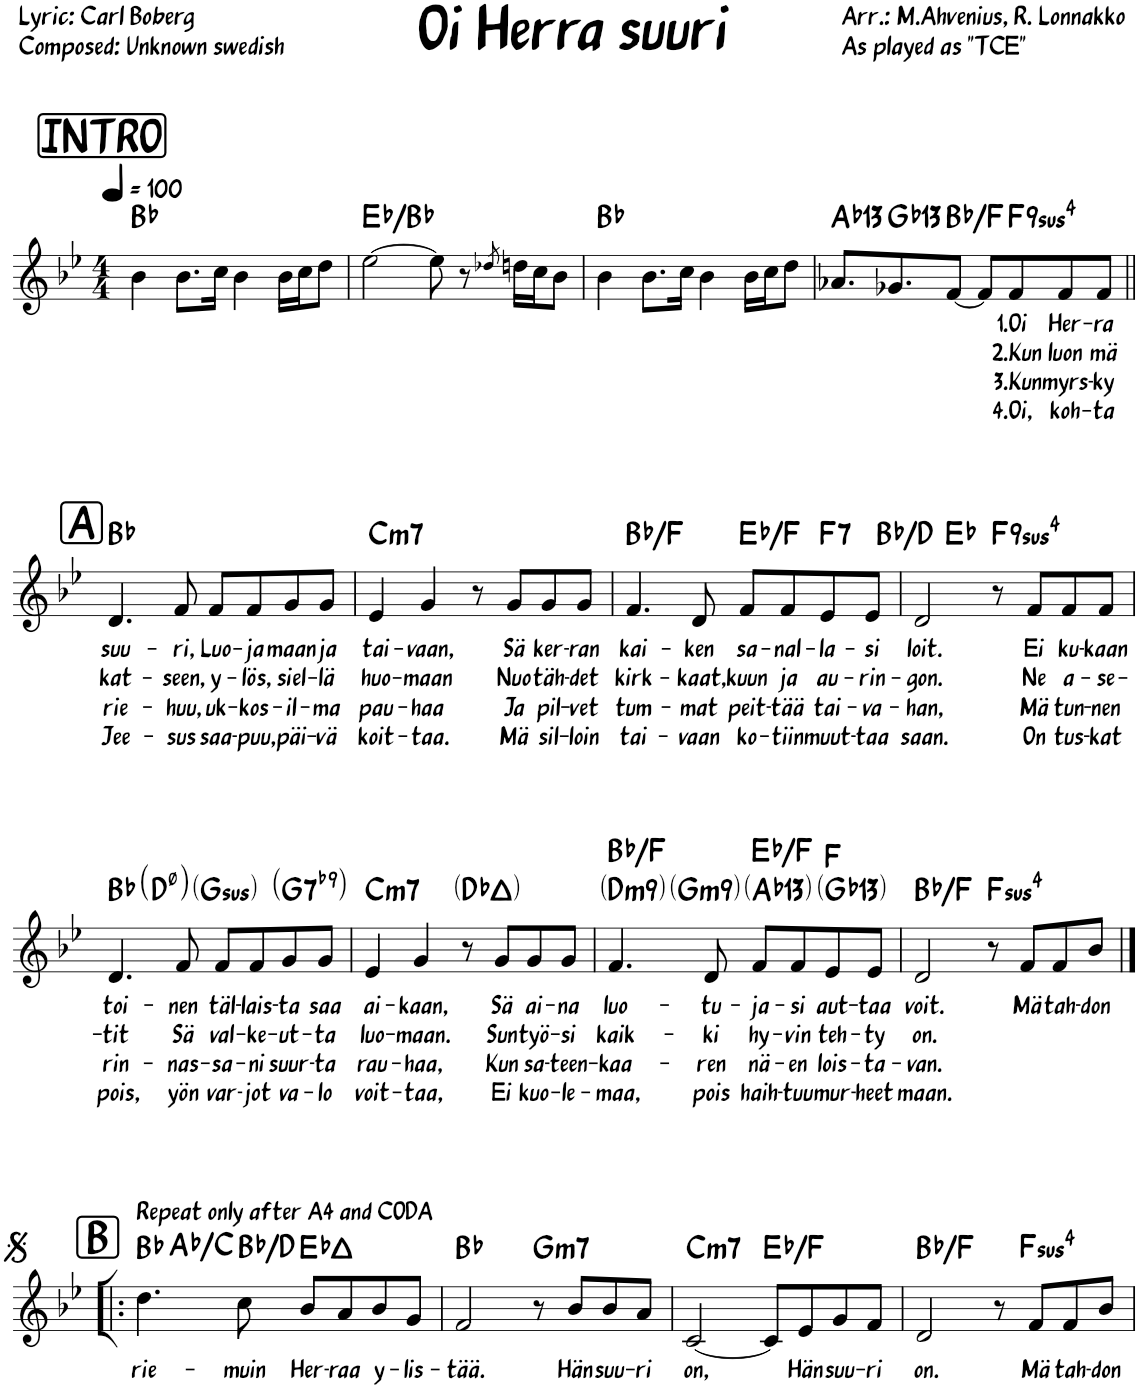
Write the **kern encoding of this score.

**kern	**text	**text	**text	**text	**harte
*part1	*part1	*part1	*part1	*part1	*part1
*staff1	*staff1	*staff1	*staff1	*staff1	*
*I"Piano	*	*	*	*	*
*I'Pno.	*	*	*	*	*
*clefG2	*	*	*	*	*
*k[b-e-]	*	*	*	*	*
*M4/4	*	*	*	*	*
*MM100	*	*	*	*	*
!!LO:REH:place=s1:a:rj:fs=20:t=INTRO
=1	=1	=1	=1	=1	=1
4b-\	.	.	.	.	Bb:maj
8.b-\L	.	.	.	.	.
16cc\Jk	.	.	.	.	.
4b-\	.	.	.	.	.
16b-\LL	.	.	.	.	.
16cc\J	.	.	.	.	.
8dd\J	.	.	.	.	.
=2	=2	=2	=2	=2	=2
[2ee-\	.	.	.	.	Eb:maj/5
8ee-\]	.	.	.	.	.
8r	.	.	.	.	.
8qdd-X/	.	.	.	.	.
16ddn\LL	.	.	.	.	.
16cc\J	.	.	.	.	.
8b-\J	.	.	.	.	.
=3	=3	=3	=3	=3	=3
4b-\	.	.	.	.	Bb:maj
8.b-\L	.	.	.	.	.
16cc\Jk	.	.	.	.	.
4b-\	.	.	.	.	.
16b-\LL	.	.	.	.	.
16cc\J	.	.	.	.	.
8dd\J	.	.	.	.	.
=4	=4	=4	=4	=4	=4
!	!	!	!	!	!LO:H:kt=13
8.a-X/L	.	.	.	.	Ab:9(11,13)
!	!	!	!	!	!LO:H:kt=13
8.g-X/	.	.	.	.	Gb:9(11,13)
[8f/J	.	.	.	.	Bb:maj/5
8f/L]	.	.	.	.	.
!	!LO:LY:b	!LO:LY:b	!LO:LY:b	!LO:LY:b	!LO:H:kt=94
8f/	1.Oi	2.Kun	3.Kun	4.Oi,	F:sus4(7,9)
!	!LO:LY:b	!LO:LY:b	!LO:LY:b	!LO:LY:b	!
8f/	Her-	luon	myrs-	koh-	.
!	!LO:LY:b	!LO:LY:b	!LO:LY:b	!LO:LY:b	!
8f/J	-ra	mä	-ky	-ta	.
!!LO:LB:g=z
!!LO:REH:place=s1:a:rj:fs=20:t=A
=1||	=1||	=1||	=1||	=1||	=1||
!	!LO:LY:b	!LO:LY:b	!LO:LY:b	!LO:LY:b	!
4.d/	suu-	kat-	rie-	Jee-	Bb:maj
!	!LO:LY:b	!LO:LY:b	!LO:LY:b	!LO:LY:b	!
8f/	-ri,	-seen,	-huu,	-sus	.
!	!LO:LY:b	!LO:LY:b	!LO:LY:b	!LO:LY:b	!
8f/L	Luo-	y-	uk-	saa-	.
!	!LO:LY:b	!LO:LY:b	!LO:LY:b	!LO:LY:b	!
8f/	-ja	-lös,	-kos-	-puu,	.
!	!LO:LY:b	!LO:LY:b	!LO:LY:b	!LO:LY:b	!
8g/	maan	siel-	-il-	päi-	.
!	!LO:LY:b	!LO:LY:b	!LO:LY:b	!LO:LY:b	!
8g/J	ja	-lä	-ma	-vä	.
=2	=2	=2	=2	=2	=2
!	!LO:LY:b	!LO:LY:b	!LO:LY:b	!LO:LY:b	!LO:H:kt=m7
4e-/	tai-	huo-	pau-	koit-	C:min7
!	!LO:LY:b	!LO:LY:b	!LO:LY:b	!LO:LY:b	!
4g/	-vaan,	-maan	-haa	-taa.	.
8r	.	.	.	.	.
!	!LO:LY:b	!LO:LY:b	!LO:LY:b	!LO:LY:b	!
8g/L	Sä	Nuo	Ja	Mä	.
!	!LO:LY:b	!LO:LY:b	!LO:LY:b	!LO:LY:b	!
8g/	ker-	täh-	pil-	sil-	.
!	!LO:LY:b	!LO:LY:b	!LO:LY:b	!LO:LY:b	!
8g/J	-ran	-det	-vet	-loin	.
=3	=3	=3	=3	=3	=3
!	!LO:LY:b	!LO:LY:b	!LO:LY:b	!LO:LY:b	!
4.f/	kai-	kirk-	tum-	tai-	Bb:maj/5
!	!LO:LY:b	!LO:LY:b	!LO:LY:b	!LO:LY:b	!
8d/	-ken	-kaat,	-mat	-vaan	.
!	!LO:LY:b	!LO:LY:b	!LO:LY:b	!LO:LY:b	!
8f/L	sa-	kuun	peit-	ko-	Eb:maj/2
!	!LO:LY:b	!LO:LY:b	!LO:LY:b	!LO:LY:b	!
8f/	-nal-	ja	-tää	-tiin	.
!	!LO:LY:b	!LO:LY:b	!LO:LY:b	!LO:LY:b	!LO:H:kt=7
8e-/	-la-	au-	tai-	muut-	F:7
!	!LO:LY:b	!LO:LY:b	!LO:LY:b	!LO:LY:b	!
8e-/J	-si	-rin-	-va-	-taa	.
=4	=4	=4	=4	=4	=4
!	!LO:LY:b	!LO:LY:b	!LO:LY:b	!LO:LY:b	!
*^	*	*	*	*	*
2d/	4ryy	loit.	-gon.	-han,	saan.	Bb:maj/3
.	2.ryy	.	.	.	.	Eb:maj
!	!	!	!	!	!	!LO:H:kt=94
8r	.	.	.	.	.	F:sus4(7,9)
!	!	!LO:LY:b	!LO:LY:b	!LO:LY:b	!LO:LY:b	!
8f/L	.	Ei	Ne	Mä	On	.
!	!	!LO:LY:b	!LO:LY:b	!LO:LY:b	!LO:LY:b	!
8f/	.	ku-	a-	tun-	tus-	.
!	!	!LO:LY:b	!LO:LY:b	!LO:LY:b	!LO:LY:b	!
8f/J	.	-kaan	-se-	-nen	-kat	.
!!LO:LB:g=z	!!
=5	=5	=5	=5	=5	=5	=5
!	!	!LO:LY:b	!LO:LY:b	!LO:LY:b	!LO:LY:b	!
4.d/	4ryy	toi-	-tit	rin-	pois,	Bb:maj
!	!	!	!	!	!	!LO:H:kt=ø
.	2.ryy	.	.	.	.	.
!	!	!LO:LY:b	!LO:LY:b	!LO:LY:b	!LO:LY:b	!
8f/	.	-nen	Sä	-nas-	yön	.
!	!	!LO:LY:b	!LO:LY:b	!LO:LY:b	!LO:LY:b	!LO:H:kt=sus
8f/L	.	täl-	val-	-sa-	var-	G:sus4
!	!	!LO:LY:b	!LO:LY:b	!LO:LY:b	!LO:LY:b	!
8f/	.	-lais-	-ke-	-ni	-jot	.
!	!	!LO:LY:b	!LO:LY:b	!LO:LY:b	!LO:LY:b	!LO:H:kt=7
8g/	.	-ta	-ut-	suur-	va-	G:7(b9)
!	!	!LO:LY:b	!LO:LY:b	!LO:LY:b	!LO:LY:b	!
8g/J	.	saa	-ta	-ta	-lo	.
=6	=6	=6	=6	=6	=6	=6
!	!	!LO:LY:b	!LO:LY:b	!LO:LY:b	!LO:LY:b	!LO:H:kt=m7
*v	*v	*	*	*	*	*
4e-/	ai-	luo-	rau-	voit-	C:min7
!	!LO:LY:b	!LO:LY:b	!LO:LY:b	!LO:LY:b	!
4g/	-kaan,	-maan.	-haa,	-taa,	.
8r	.	.	.	.	Db:maj
!	!LO:LY:b	!LO:LY:b	!LO:LY:b	!LO:LY:b	!
8g/L	Sä	Sun	Kun	Ei	.
!	!LO:LY:b	!LO:LY:b	!LO:LY:b	!LO:LY:b	!
8g/	ai-	työ-	sa-	kuo-	.
!	!LO:LY:b	!LO:LY:b	!LO:LY:b	!LO:LY:b	!
8g/J	-na	-si	-teen-	-le-	.
=7	=7	=7	=7	=7	=7
!	!LO:LY:b	!LO:LY:b	!LO:LY:b	!LO:LY:b	!LO:H:n=1:kt=m9
*^	*	*	*	*	*
4.f/	4ryy	luo-	kaik-	-kaa-	-maa,	D:min9 Bb:maj/5
!	!	!	!	!	!	!LO:H:kt=m9
.	2.ryy	.	.	.	.	G:min9
!	!	!LO:LY:b	!LO:LY:b	!LO:LY:b	!LO:LY:b	!
8d/	.	-tu-	-ki	-ren	pois	.
!	!	!LO:LY:b	!LO:LY:b	!LO:LY:b	!LO:LY:b	!LO:H:n=1:kt=13
8f/L	.	-ja-	hy-	nä-	haih-	Ab:9(11,13) Eb:maj/2
!	!	!LO:LY:b	!LO:LY:b	!LO:LY:b	!LO:LY:b	!
8f/	.	-si	-vin	-en	-tuu	.
!	!	!LO:LY:b	!LO:LY:b	!LO:LY:b	!LO:LY:b	!LO:H:n=1:kt=13
8e-/	.	aut-	teh-	lois-	mur-	Gb:9(11,13) F:maj
!	!	!LO:LY:b	!LO:LY:b	!LO:LY:b	!LO:LY:b	!
8e-/J	.	-taa	-ty	-ta-	-heet	.
=8	=8	=8	=8	=8	=8	=8
!	!	!LO:LY:b	!LO:LY:b	!LO:LY:b	!LO:LY:b	!
*v	*v	*	*	*	*	*
2d/	voit.	on.	-van.	maan.	Bb:maj/5
!	!	!	!	!	!LO:H:kt=4
8r	.	.	.	.	F:sus4
!	!LO:LY:b	!	!	!	!
8f/L	Mä	.	.	.	.
!	!LO:LY:b	!	!	!	!
8f/	tah-	.	.	.	.
!	!LO:LY:b	!	!	!	!
8b-/J	-don	.	.	.	.
!!LO:LB:g=z
!!LO:REH:place=s1:a:rj:fs=20:t=B
=9|!:	=9|!:	=9|!:	=9|!:	=9|!:	=9|!:
!LO:TX:a:t=Repeat only after A4 and CODA	!	!	!	!	!
!	!LO:LY:b	!	!	!	!
*^	*	*	*	*	*
4.dd\	4ryy	rie-	.	.	.	Bb:maj
.	2.ryy	.	.	.	.	Ab:maj/3
!	!	!LO:LY:b	!	!	!	!
8cc\	.	-muin	.	.	.	Bb:maj/3
!	!	!LO:LY:b	!	!	!	!
8b-/L	.	Her-	.	.	.	Eb:maj
!	!	!LO:LY:b	!	!	!	!
8a/	.	-raa	.	.	.	.
!	!	!LO:LY:b	!	!	!	!
8b-/	.	y-	.	.	.	.
!	!	!LO:LY:b	!	!	!	!
8g/J	.	-lis-	.	.	.	.
=10	=10	=10	=10	=10	=10	=10
!	!	!LO:LY:b	!	!	!	!
*v	*v	*	*	*	*	*
2f/	-tää.	.	.	.	Bb:maj
!	!	!	!	!	!LO:H:kt=m7
8r	.	.	.	.	G:min7
!	!LO:LY:b	!	!	!	!
8b-/L	Hän	.	.	.	.
!	!LO:LY:b	!	!	!	!
8b-/	suu-	.	.	.	.
!	!LO:LY:b	!	!	!	!
8a/J	-ri	.	.	.	.
=11	=11	=11	=11	=11	=11
!	!LO:LY:b	!	!	!	!LO:H:kt=m7
[2c/	on,	.	.	.	C:min7
8c/L]	.	.	.	.	Eb:maj/2
!	!LO:LY:b	!	!	!	!
8e-/	Hän	.	.	.	.
!	!LO:LY:b	!	!	!	!
8g/	suu-	.	.	.	.
!	!LO:LY:b	!	!	!	!
8f/J	-ri	.	.	.	.
=12	=12	=12	=12	=12	=12
!	!LO:LY:b	!	!	!	!
2d/	on.	.	.	.	Bb:maj/5
!	!	!	!	!	!LO:H:kt=4
8r	.	.	.	.	F:sus4
!	!LO:LY:b	!	!	!	!
8f/L	Mä	.	.	.	.
!	!LO:LY:b	!	!	!	!
8f/	tah-	.	.	.	.
!	!LO:LY:b	!	!	!	!
8b-/J	-don	.	.	.	.
=	=	=	=	=	=
*-	*-	*-	*-	*-	*-
